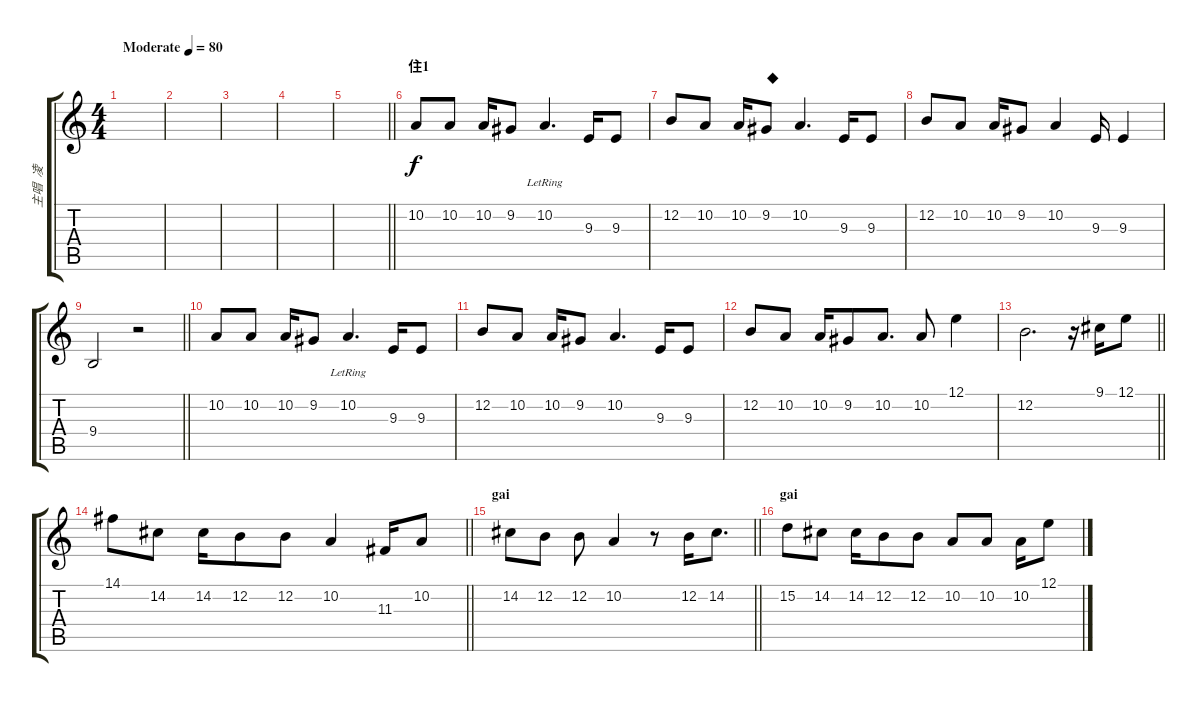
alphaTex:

\track ("主唱  凌" "主唱  凌") {instrument flute}
\staff {score tabs}
\tuning (E4 B3 G3 D3 A2 E2) {hide}
\ts (4 4)
\tempo (80 "Moderate")
\clef g2
\ks c
|
|
|
|
\barLineRight lightlight
|
\section ("" "住1")
10.2.8 10.2.8 10.2.16 9.2.8 10.2{lr}.4{d} 9.3.16 9.3.8 |
12.2.8 10.2.8 10.2.16 9.2.8{txt "◆"} 10.2.4{d} 9.3.16 9.3.8 |
12.2.8 10.2.8 10.2.16 9.2.8 10.2.4 9.3.16 9.3.4 |
\barLineRight lightlight
9.4.2 r.2 |
10.2.8 10.2.8 10.2.16 9.2.8 10.2{lr}.4{d} 9.3.16 9.3.8 |
12.2.8 10.2.8 10.2.16 9.2.8 10.2.4{d} 9.3.16 9.3.8 |
12.2.8 10.2.8 10.2.16 9.2.8 10.2.8{d} 10.2.8 12.1.4 |
\barLineRight lightlight
12.2.2{d} r.16 9.1.16 12.1.8 |
\barLineRight lightlight
14.1.8 14.2.8 14.2.16 12.2.8 12.2.8 10.2.4 11.3.16 10.2.8 |
\section ("" "gai ")
\barLineRight lightlight
14.2.8 12.2.8 12.2.8 10.2.4 r.8 12.2.16 14.2.8{d} |
\section ("" "gai")
15.2.8 14.2.8 14.2.16 12.2.8 12.2.8 10.2.8 10.2.8 10.2.16 12.1.8
